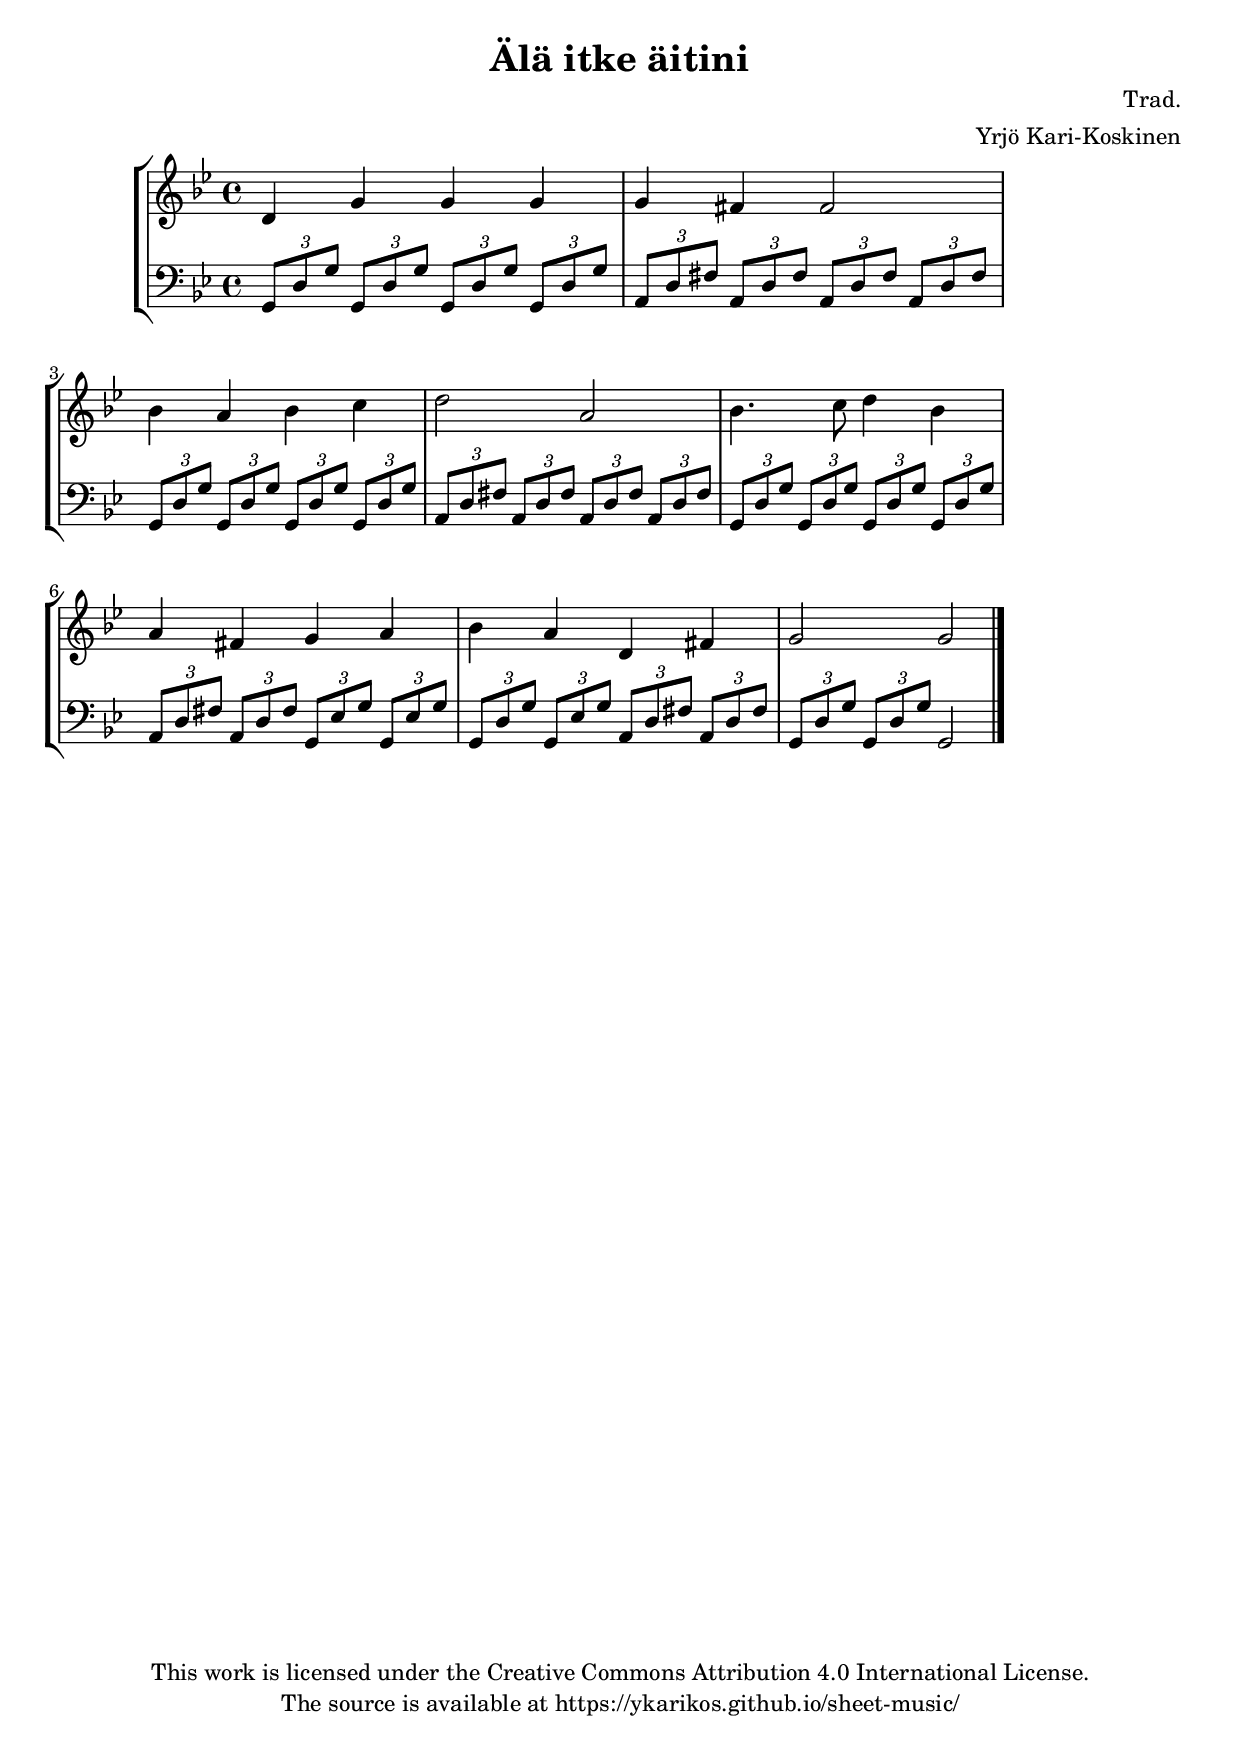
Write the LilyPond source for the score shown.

#(ly:set-option 'old-relative)
%% Älä itke äitini
%% Sovitus kanteleelle: Yrjö Kari-Koskinen
%% Lilypond: (C) 2002, Yrjö Kari-Koskinen
%% <yrjo.kari-koskinen@hut.fi>

\include "deutsch.ly"

\version "2.17.14"

%#(set-global-staff-size 26)

\header {
  title = "Älä itke äitini"
  composer = "Trad."
  arranger = "Yrjö Kari-Koskinen"
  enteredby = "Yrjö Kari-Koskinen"
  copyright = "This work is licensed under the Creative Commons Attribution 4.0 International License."
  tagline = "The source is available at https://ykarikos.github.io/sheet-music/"
}

melodia =  \relative c' \context Voice = M {
	\time 4/4    
	\key g \minor
%	\stemUp

	d4 g g g | g fis fis2 | b4 a b c | d2 a | 
	b4. c8 d4 b | a fis g a | b a d, fis | g2 g
	\bar "|."
}

saestys =  \context Voice = S {
	\time 4/4    
	\key g \minor
	\clef bass
%	\set autoBeaming = ##f
%	\override TupletBracket.bracket-visibility = ##f
%	\stemDown

	\tuplet 3/2 { g,8 d g}
	\tuplet 3/2 { g,8 d g}
	\tuplet 3/2 { g,8 d g}
	\tuplet 3/2 { g,8 d g} |
	\tuplet 3/2 { a,8 d fis}
	\tuplet 3/2 { a,8 d fis}
	\tuplet 3/2 { a,8 d fis}
	\tuplet 3/2 { a,8 d fis} |
	\tuplet 3/2 { g,8 d g}
	\tuplet 3/2 { g,8 d g}
	\tuplet 3/2 { g,8 d g}
	\tuplet 3/2 { g,8 d g} |
	\tuplet 3/2 { a,8 d fis}
	\tuplet 3/2 { a,8 d fis}
	\tuplet 3/2 { a,8 d fis}
	\tuplet 3/2 { a,8 d fis} |
	\tuplet 3/2 { g,8 d g}
	\tuplet 3/2 { g,8 d g}
	\tuplet 3/2 { g,8 d g}
	\tuplet 3/2 { g,8 d g} |
	\tuplet 3/2 { a,8 d fis}
	\tuplet 3/2 { a,8 d fis}
	\tuplet 3/2 { g,8 es g}
	\tuplet 3/2 { g,8 es g} |
	\tuplet 3/2 { g,8 d g}
	\tuplet 3/2 { g,8 es g}
	\tuplet 3/2 { a,8 d fis}
	\tuplet 3/2 { a,8 d fis} |
	\tuplet 3/2 { g,8 d g}
	\tuplet 3/2 { g,8 d g}
	g,2 

	\bar "|."
} 


\score { 

  \context StaffGroup = "kannel" <<

    <<
   \context Staff = "mel"  \melodia
    >>

    <<
    \context Staff = "sae"  \saestys
    >>
  >>

  \layout {
     line-width = 16.0\cm
%     line-width = \textwidth
  }

}
